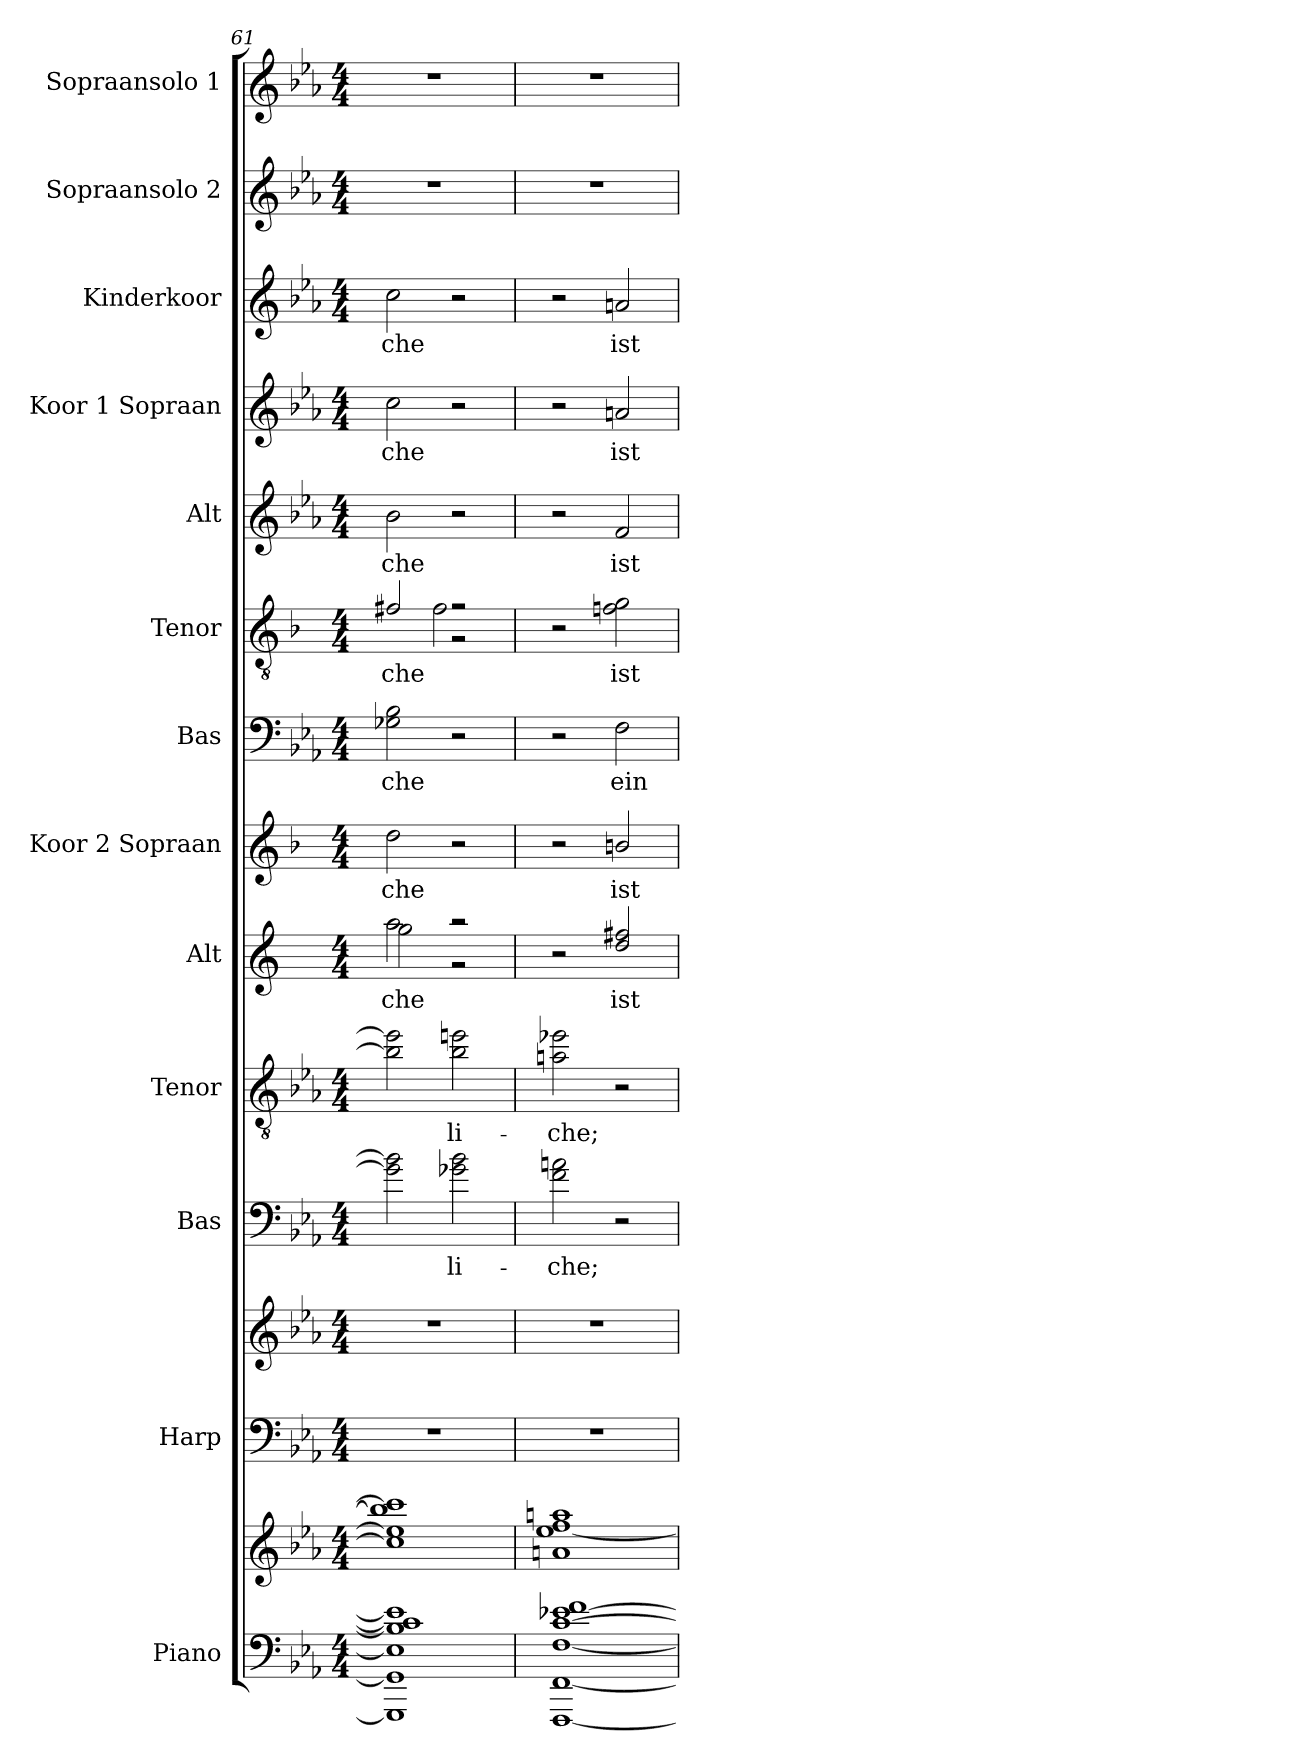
**kern	**kern	**kern	**kern	**kern	**text	**kern	**text	**kern	**text	**kern	**text	**kern	**text	**kern	**text	**kern	**text	**kern	**text	**kern	**text	**kern	**kern
*part13	*part13	*part12	*part12	*part11	*part11	*part10	*part10	*part9	*part9	*part8	*part8	*part7	*part7	*part6	*part6	*part5	*part5	*part4	*part4	*part3	*part3	*part2	*part1
*staff15	*staff14	*staff13	*staff12	*staff11	*staff11	*staff10	*staff10	*staff9	*staff9	*staff8	*staff8	*staff7	*staff7	*staff6	*staff6	*staff5	*staff5	*staff4	*staff4	*staff3	*staff3	*staff2	*staff1
*I"Piano	*	*I"Harp	*	*I"Bas	*	*I"Tenor	*	*I"Alt	*	*I"Koor 2 Sopraan	*	*I"Bas	*	*I"Tenor	*	*I"Alt	*	*I"Koor 1 Sopraan	*	*I"Kinderkoor	*	*I"Sopraansolo 2	*I"Sopraansolo 1
*I'Pno.	*	*I'Hrp.	*	*I'Bs.	*	*I'T.	*	*I'A.	*	*I'S.	*	*I'Bs.	*	*I'T.	*	*I'A.	*	*I'S.	*	*I'Kk.	*	*I'2.S.	*I'1. S.
*clefF4	*clefG2	*clefF4	*clefG2	*clefF4	*	*clefGv2	*	*clefG2	*	*clefG2	*	*clefF4	*	*clefGv2	*	*clefG2	*	*clefG2	*	*clefG2	*	*clefG2	*clefG2
*	*	*	*	*ITrd12c21	*	*ITrd8c14	*	*ITrd5c9	*	*ITrd1c2	*	*	*	*ITrd1c2	*	*	*	*	*	*	*	*	*
*k[b-e-a-]	*k[b-e-a-]	*k[b-e-a-]	*k[b-e-a-]	*k[b-e-a-]	*	*k[b-e-a-]	*	*k[b-e-a-]	*	*k[b-e-a-]	*	*k[b-e-a-]	*	*k[b-e-a-]	*	*k[b-e-a-]	*	*k[b-e-a-]	*	*k[b-e-a-]	*	*k[b-e-a-]	*k[b-e-a-]
*M4/4	*M4/4	*M4/4	*M4/4	*M4/4	*	*M4/4	*	*M4/4	*	*M4/4	*	*M4/4	*	*M4/4	*	*M4/4	*	*M4/4	*	*M4/4	*	*M4/4	*M4/4
=61	=61	=61	=61	=61	=61	=61	=61	=61	=61	=61	=61	=61	=61	=61	=61	=61	=61	=61	=61	=61	=61	=61	=61
*	*	*	*	*	*	*	*	*^	*	*	*	*	*	*^	*	*	*	*	*	*	*	*	*
1GGG-] 1GG-] 1E] 1B-] 1c] 1e]	1cc] 1ee] 1bb-] 1ccc]	1r	1r	2G-\] 2B-\]	.	2B-\] 2e\]	.	2cc\	2b-\	-che	2cc\	-che	2G-X\ 2B-\	-che	2en/	2e\	-che	2b-\	-che	2cc\	-che	2cc\	-che	1r	1r
.	.	.	.	2G-X\ 2B-\	-li-	2B-\ 2en\	-li-	2r	2r	.	2r	.	2r	.	2r	2r	.	2r	.	2r	.	2r	.	.	.
*	*	*	*	*	*	*	*	*v	*v	*	*	*	*	*	*v	*v	*	*	*	*	*	*	*	*	*
=62	=62	=62	=62	=62	=62	=62	=62	=62	=62	=62	=62	=62	=62	=62	=62	=62	=62	=62	=62	=62	=62	=62	=62
[1FFF [1FF [1F [1c [1e-X 1f	1an [1ee- 1ff 1aan	1r	1r	2F\ 2An\	-che;	2An\ 2e-X\	-che;	2r	.	2r	.	2r	.	2r	.	2r	.	2r	.	2r	.	1r	1r
.	.	.	.	2r	.	2r	.	2f/ 2an/	ist	2an/	ist	2F\	ein	2e-X\ 2f\	ist	2f/	ist	2an/	ist	2an/	ist	.	.
=	=	=	=	=	=	=	=	=	=	=	=	=	=	=	=	=	=	=	=	=	=	=	=
*-	*-	*-	*-	*-	*-	*-	*-	*-	*-	*-	*-	*-	*-	*-	*-	*-	*-	*-	*-	*-	*-	*-	*-
